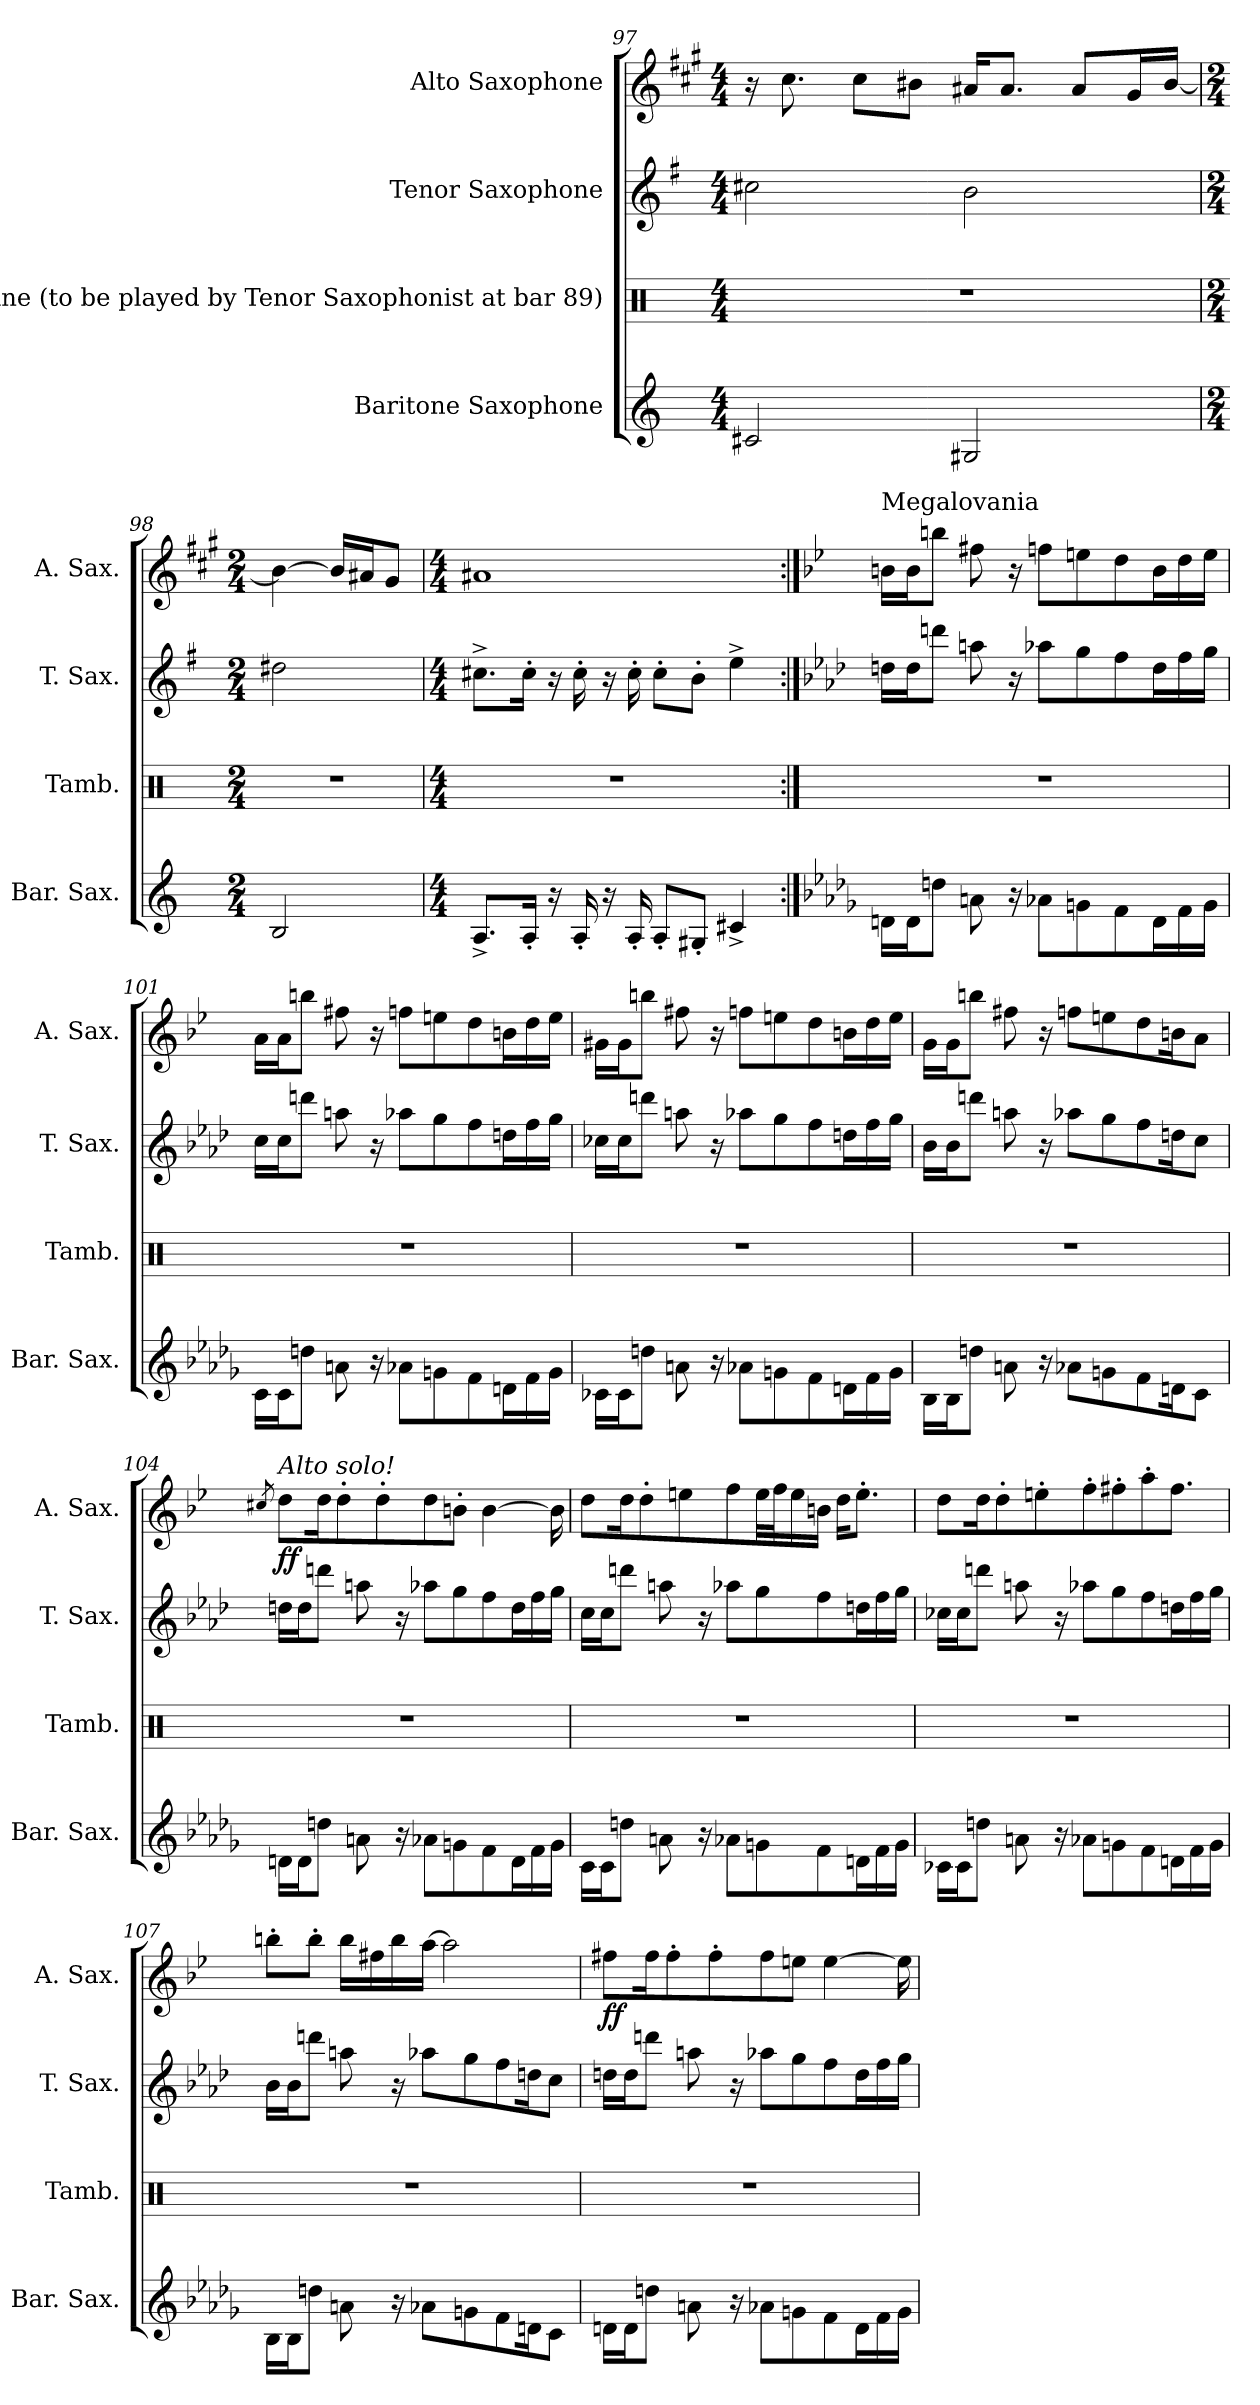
**kern	**kern	**kern	**kern	**dynam
*part4	*part3	*part2	*part1	*part1
*staff4	*staff3	*staff2	*staff1	*staff1
*I"Baritone Saxophone	*I"Tambourine (to be played by Tenor Saxophonist at bar 89)	*I"Tenor Saxophone	*I"Alto Saxophone	*
*I'Bar. Sax.	*I'Tamb.	*I'T. Sax.	*I'A. Sax.	*
*clefG2	*clefX	*clefG2	*clefG2	*
*ITrd12c21	*	*ITrd8c14	*ITrd5c9	*
*k[]	*k[]	*k[f#]	*k[]	*
*M4/4	*M4/4	*M4/4	*M4/4	*
=97	=97	=97	=97	=97
2C#X/	1r	2c#X\	16r	.
.	.	.	8.e\	.
.	.	.	8e\L	.
.	.	.	8d#X\J	.
2GG#X/	.	2B\	16c#X/KL	.
.	.	.	8.c#/J	.
.	.	.	8c#/L	.
.	.	.	16B/L	.
.	.	.	[16d#/JJ	.
=98	=98	=98	=98	=98
*M2/4	*M2/4	*M2/4	*M2/4	*
2BB/	2r	2d#X\	4d#\_	.
.	.	.	16d#/LL]	.
.	.	.	16c#X/J	.
.	.	.	8B/J	.
!!LO:LB:g=z
=99	=99	=99	=99	=99
*M4/4	*M4/4	*M4/4	*M4/4	*
8.AA^/L	1r	8.c#X^\L	1c#X	.
16AA'/Jk	.	16c#'\Jk	.	.
16r	.	16r	.	.
16AA'/	.	16c#'\	.	.
16r	.	16r	.	.
16AA'/	.	16c#'\	.	.
8AA'/L	.	8c#'\L	.	.
8GG#X'/J	.	8B'\J	.	.
4C#X^/	.	4e^\	.	.
=100:|!	=100:|!	=100:|!	=100:|!	=100:|!
*k[b-e-a-d-g-]	*	*k[b-e-a-d-]	*k[b-e-a-d-g-]	*
*	*	*	*MM120	*
!	!	!	!LO:TX:a:t=Megalovania	!
16Dn\LL	1r	16dn\LL	16dn\LL	.
16D\J	.	16d\J	16d\J	.
8dn\J	.	8ddn\J	8ddn\J	.
8An\	.	8an\	8an\	.
16r	.	16r	16r	.
8A-X\L	.	8a-X\L	8a-X\L	.
8Gn\	.	8g\	8gn\	.
8F\	.	8f\	8f\	.
16D\L	.	16d\L	16d\L	.
16F\	.	16f\	16f\	.
16G\JJ	.	16g\JJ	16g\JJ	.
!!LO:PB:g=z
=101	=101	=101	=101	=101
16C\LL	1r	16c\LL	16c\LL	.
16C\J	.	16c\J	16c\J	.
8dn\J	.	8ddn\J	8ddn\J	.
8An\	.	8an\	8an\	.
16r	.	16r	16r	.
8A-X\L	.	8a-X\L	8a-X\L	.
8Gn\	.	8g\	8gn\	.
8F\	.	8f\	8f\	.
16Dn\L	.	16dn\L	16dn\L	.
16F\	.	16f\	16f\	.
16G\JJ	.	16g\JJ	16g\JJ	.
=102	=102	=102	=102	=102
16C-X\LL	1r	16c-X\LL	16Bn\LL	.
16C-\J	.	16c-\J	16B\J	.
8dn\J	.	8ddn\J	8ddn\J	.
8An\	.	8an\	8an\	.
16r	.	16r	16r	.
8A-X\L	.	8a-X\L	8a-X\L	.
8Gn\	.	8g\	8gn\	.
8F\	.	8f\	8f\	.
16Dn\L	.	16dn\L	16dn\L	.
16F\	.	16f\	16f\	.
16G\JJ	.	16g\JJ	16g\JJ	.
!!LO:LB:g=z
=103	=103	=103	=103	=103
16BB-\LL	1r	16B-\LL	16B-\LL	.
16BB-\J	.	16B-\J	16B-\J	.
8dn\J	.	8ddn\J	8ddn\J	.
8An\	.	8an\	8an\	.
16r	.	16r	16r	.
8A-X\L	.	8a-X\L	8a-X\L	.
8Gn\	.	8g\	8gn\	.
8F\	.	8f\	8f\	.
16Dn\K	.	16dn\K	16dn\K	.
8C\J	.	8c\J	8c\J	.
=104	=104	=104	=104	=104
.	.	.	8qen/	.
!	!	!	!LO:TX:a:i:t=Alto solo!	!
!	!	!	!	!LO:DY:b
16Dn\LL	1r	16dn\LL	8f\L	ff
16D\J	.	16d\J	.	.
8dn\J	.	8ddn\J	16f\K	.
.	.	.	8f'\	.
8An\	.	8an\	.	.
.	.	.	8f'\	.
16r	.	16r	.	.
8A-X\L	.	8a-X\L	8f\	.
8Gn\	.	8g\	8dn'\J	.
8F\	.	8f\	[4d\	.
16D\L	.	16d\L	.	.
16F\	.	16f\	.	.
16G\JJ	.	16g\JJ	16d\]	.
!!LO:LB:g=z
=105	=105	=105	=105	=105
16C\LL	1r	16c\LL	8f\L	.
16C\J	.	16c\J	.	.
8dn\J	.	8ddn\J	16f\K	.
.	.	.	8f'\	.
8An\	.	8an\	.	.
.	.	.	8gn\	.
16r	.	16r	.	.
8A-X\L	.	8a-X\L	8a-\	.
8Gn\	.	8g\	32g\LL	.
.	.	.	32a-\J	.
.	.	.	16g\	.
8F\	.	8f\	16dn\JJ	.
.	.	.	16f\KL	.
16Dn\L	.	16dn\L	8.g'\J	.
16F\	.	16f\	.	.
16G\JJ	.	16g\JJ	.	.
=106	=106	=106	=106	=106
16C-X\LL	1r	16c-X\LL	8f\L	.
16C-\J	.	16c-\J	.	.
8dn\J	.	8ddn\J	16f\K	.
.	.	.	8f'\	.
8An\	.	8an\	.	.
.	.	.	8gn'\	.
16r	.	16r	.	.
8A-X\L	.	8a-X\L	8a-'\	.
8Gn\	.	8g\	8an'\	.
8F\	.	8f\	8cc'\	.
16Dn\L	.	16dn\L	8.a\J	.
16F\	.	16f\	.	.
16G\JJ	.	16g\JJ	.	.
!!LO:PB:g=z
=107	=107	=107	=107	=107
16BB-\LL	1r	16B-\LL	8ddn'\L	.
16BB-\J	.	16B-\J	.	.
8dn\J	.	8ddn\J	8dd'\J	.
8An\	.	8an\	16dd\LL	.
.	.	.	16an\	.
16r	.	16r	16dd\	.
8A-X\L	.	8a-X\L	[16cc\JJ	.
.	.	.	2cc\]	.
8Gn\	.	8g\	.	.
8F\	.	8f\	.	.
16Dn\K	.	16dn\K	.	.
8C\J	.	8c\J	.	.
=108	=108	=108	=108	=108
!	!	!	!	!LO:DY:b
16Dn\LL	1r	16dn\LL	8an\L	ff
16D\J	.	16d\J	.	.
8dn\J	.	8ddn\J	16a\K	.
.	.	.	8a'\	.
8An\	.	8an\	.	.
.	.	.	8a'\	.
16r	.	16r	.	.
8A-X\L	.	8a-X\L	8a\	.
8Gn\	.	8g\	8gn\J	.
8F\	.	8f\	[4g\	.
16D\L	.	16d\L	.	.
16F\	.	16f\	.	.
16G\JJ	.	16g\JJ	16g\]	.
=	=	=	=	=
*-	*-	*-	*-	*-
